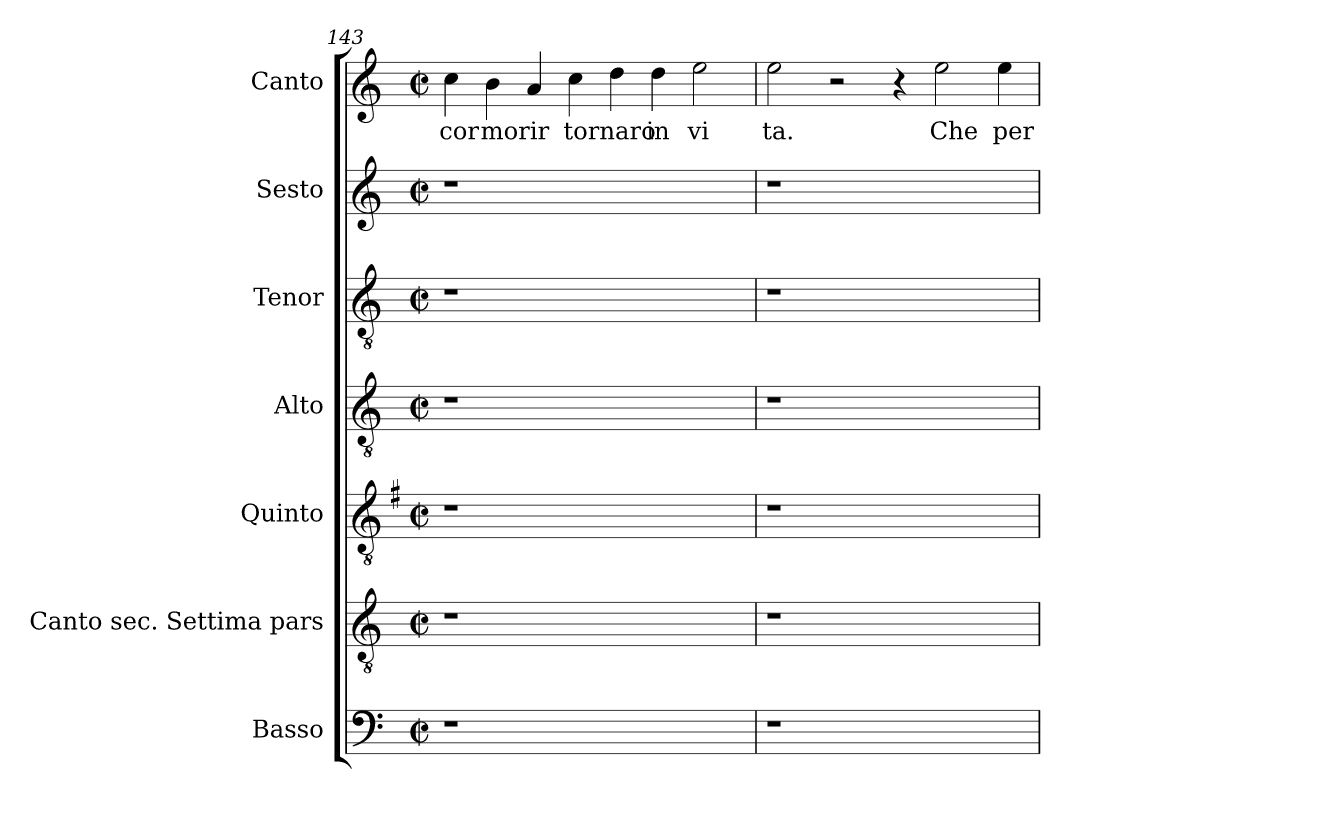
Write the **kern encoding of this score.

**kern	**kern	**kern	**kern	**kern	**kern	**kern	**text
*part7	*part6	*part5	*part4	*part3	*part2	*part1	*part1
*staff7	*staff6	*staff5	*staff4	*staff3	*staff2	*staff1	*staff1
*I"Basso	*I"Canto sec. Settima pars	*I"Quinto	*I"Alto	*I"Tenor	*I"Sesto	*I"Canto	*
*	*	*I'Quinto	*I'Alto	*I'Tenor	*I'Sesto	*I'Canto	*
*clefF4	*clefGv2	*clefGv2	*clefGv2	*clefGv2	*clefG2	*clefG2	*
*k[]	*k[]	*k[f#]	*k[]	*k[]	*k[]	*k[]	*
*C:	*C:	*G:	*C:	*C:	*C:	*C:	*
*M2/2	*M2/2	*M2/2	*M2/2	*M2/2	*M2/2	*M2/2	*
*met(c|)	*met(c|)	*met(c|)	*met(c|)	*met(c|)	*met(c|)	*met(c|)	*
=143	=143	=143	=143	=143	=143	=143	=143
!	!	!	!	!	!	!	!LO:LY:b
1r	1r	1r	1r	1r	1r	4cc\	cor
!	!	!	!	!	!	!	!LO:LY:b
.	.	.	.	.	.	4b\	morir
.	.	.	.	.	.	4a/	.
!	!	!	!	!	!	!	!LO:LY:b
.	.	.	.	.	.	4cc\	tornaro
1ryy	1ryy	1ryy	1ryy	1ryy	1ryy	4dd\	.
!	!	!	!	!	!	!	!LO:LY:b
.	.	.	.	.	.	4dd\	in
!	!	!	!	!	!	!	!LO:LY:b
.	.	.	.	.	.	2ee\	vi
=144	=144	=144	=144	=144	=144	=144	=144
!	!	!	!	!	!	!	!LO:LY:b
1r	1r	1r	1r	1r	1r	2ee\	ta.
.	.	.	.	.	.	2r	.
1ryy	1ryy	1ryy	1ryy	1ryy	1ryy	4r	.
!	!	!	!	!	!	!	!LO:LY:b
.	.	.	.	.	.	2ee\	Che
!	!	!	!	!	!	!	!LO:LY:b
.	.	.	.	.	.	4ee\	per
=	=	=	=	=	=	=	=
*-	*-	*-	*-	*-	*-	*-	*-
